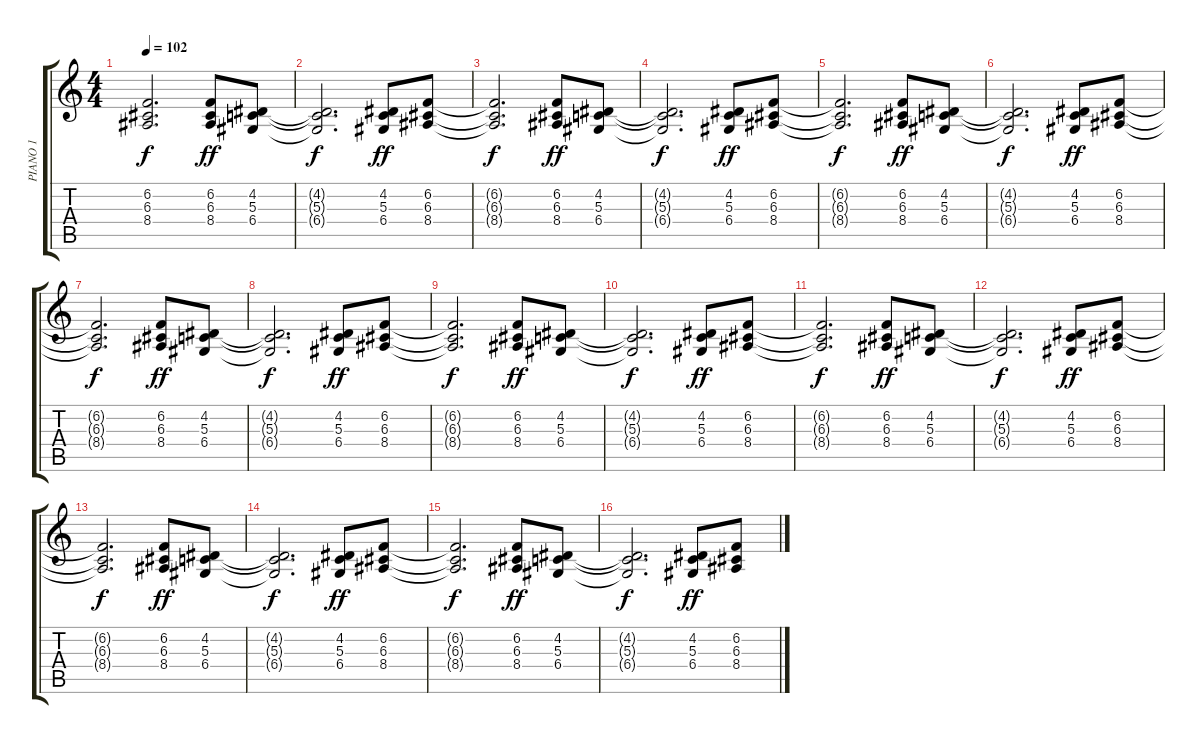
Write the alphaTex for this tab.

\track ("PIANO 1" "PIANO 1") {instrument acousticgrandpiano}
\staff {score tabs}
\tuning (E4 B3 G3 D3 A2 E2) {hide}
\ts (4 4)
\tempo 102
\clef g2
\ks c
(6.2{t} 6.3{t} 8.4{t}).2{d dy f} (6.2 6.3 8.4).8{dy ff} (4.2 5.3 6.4).8 |
(4.2{t} 5.3{t} 6.4{t}).2{d dy f} (4.2 5.3 6.4).8{dy ff} (6.2 6.3 8.4).8 |
(6.2{t} 6.3{t} 8.4{t}).2{d dy f} (6.2 6.3 8.4).8{dy ff} (4.2 5.3 6.4).8 |
(4.2{t} 5.3{t} 6.4{t}).2{d dy f} (4.2 5.3 6.4).8{dy ff} (6.2 6.3 8.4).8 |
(6.2{t} 6.3{t} 8.4{t}).2{d dy f} (6.2 6.3 8.4).8{dy ff} (4.2 5.3 6.4).8 |
(4.2{t} 5.3{t} 6.4{t}).2{d dy f} (4.2 5.3 6.4).8{dy ff} (6.2 6.3 8.4).8 |
(6.2{t} 6.3{t} 8.4{t}).2{d dy f} (6.2 6.3 8.4).8{dy ff} (4.2 5.3 6.4).8 |
(4.2{t} 5.3{t} 6.4{t}).2{d dy f} (4.2 5.3 6.4).8{dy ff} (6.2 6.3 8.4).8 |
(6.2{t} 6.3{t} 8.4{t}).2{d dy f} (6.2 6.3 8.4).8{dy ff} (4.2 5.3 6.4).8 |
(4.2{t} 5.3{t} 6.4{t}).2{d dy f} (4.2 5.3 6.4).8{dy ff} (6.2 6.3 8.4).8 |
(6.2{t} 6.3{t} 8.4{t}).2{d dy f} (6.2 6.3 8.4).8{dy ff} (4.2 5.3 6.4).8 |
(4.2{t} 5.3{t} 6.4{t}).2{d dy f} (4.2 5.3 6.4).8{dy ff} (6.2 6.3 8.4).8 |
(6.2{t} 6.3{t} 8.4{t}).2{d dy f} (6.2 6.3 8.4).8{dy ff} (4.2 5.3 6.4).8 |
(4.2{t} 5.3{t} 6.4{t}).2{d dy f} (4.2 5.3 6.4).8{dy ff} (6.2 6.3 8.4).8 |
(6.2{t} 6.3{t} 8.4{t}).2{d dy f} (6.2 6.3 8.4).8{dy ff} (4.2 5.3 6.4).8 |
(4.2{t} 5.3{t} 6.4{t}).2{d dy f} (4.2 5.3 6.4).8{dy ff} (6.2 6.3 8.4).8
